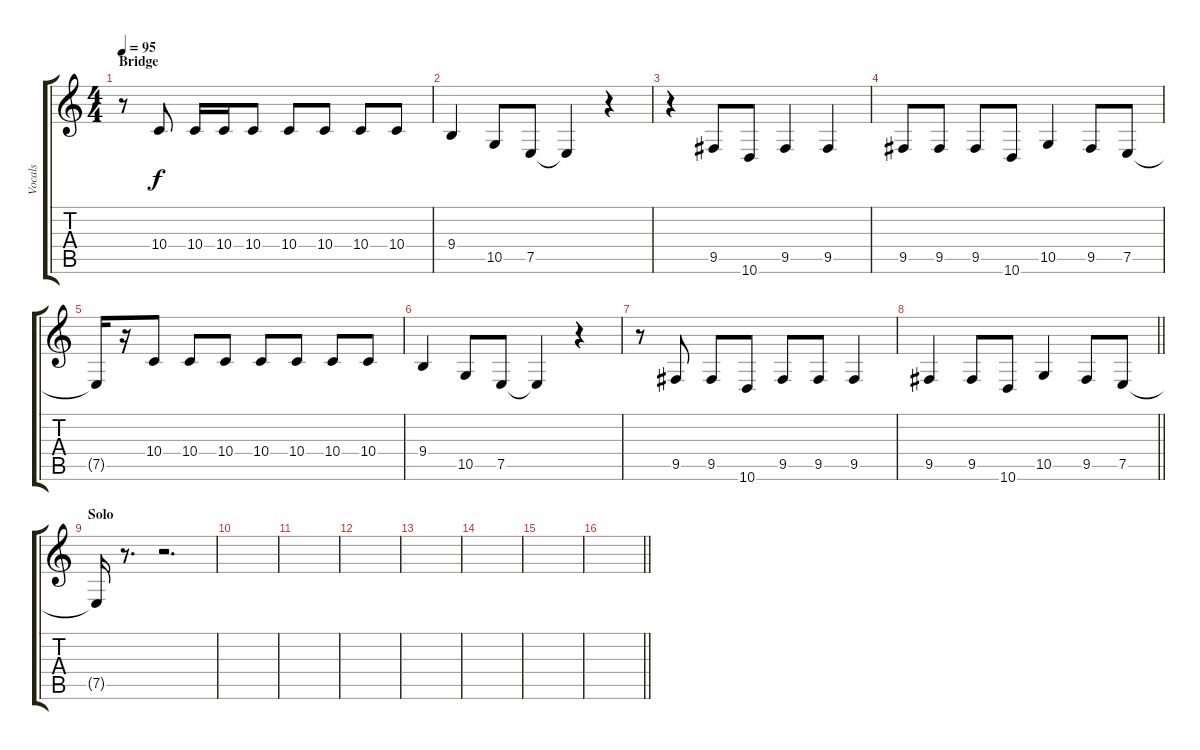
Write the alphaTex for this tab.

\track ("Vocals" "Vocals") {instrument altosax}
\staff {score tabs}
\tuning (E4 B3 G3 D3 A2 E2) {hide}
\ts (4 4)
\section ("" "Bridge")
\tempo 95
\clef g2
\ks c
r.8{dy f} 10.4.8 10.4.16 10.4.16 10.4.8 10.4.8 10.4.8 10.4.8 10.4.8 |
9.4.4 10.5.8 7.5.8 7.5{t}.4 r.4 |
r.4 9.5.8 10.6.8 9.5.4 9.5.4 |
9.5.8 9.5.8 9.5.8 10.6.8 10.5.4 9.5.8 7.5.8 |
7.5{t}.16 r.16 10.4.8 10.4.8 10.4.8 10.4.8 10.4.8 10.4.8 10.4.8 |
9.4.4 10.5.8 7.5.8 7.5{t}.4 r.4 |
r.8 9.5.8 9.5.8 10.6.8 9.5.8 9.5.8 9.5.4 |
\barLineRight lightlight
9.5.4 9.5.8 10.6.8 10.5.4 9.5.8 7.5.8 |
\section ("" "Solo")
7.5{t}.16 r.8{d} r.2{d} |
|
|
|
|
|
|
\barLineRight lightlight
